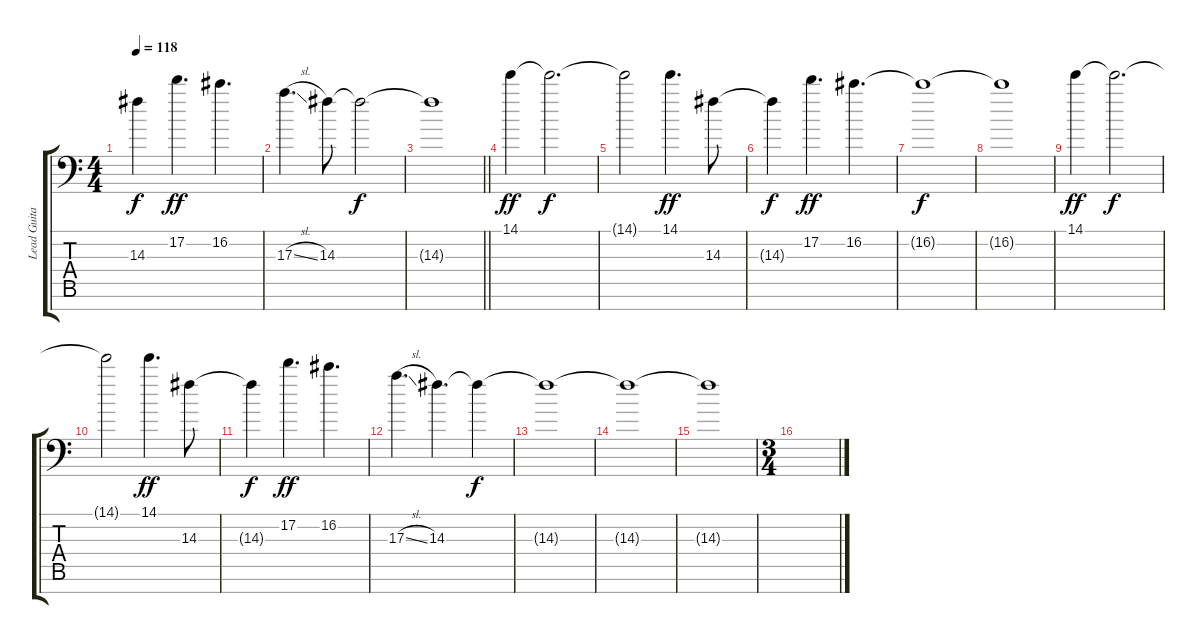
\track ("Lead Guitar #1" "Lead Guita") {instrument overdrivenguitar}
\staff {score tabs}
\tuning (D4 A3 E3 D3 A2 E2 A1) {hide}
\ts (4 4)
\tempo 118
\clef f4
\ks c
14.3{t}.4{dy f} 17.2.4{d dy ff} 16.2.4{d} |
17.3{sl}.4{d} 14.3.8 14.3{t}.2{dy f volume 3} |
\barLineRight lightlight
14.3{t}.1 |
\section ("" "")
14.1.4{dy ff volume 13} 14.1{t}.2{d dy f volume 3} |
14.1{t}.2 14.1.4{d dy ff volume 13} 14.3.8 |
14.3{t}.4{dy f} 17.2.4{d dy ff} 16.2.4{d} |
16.2{t}.1{dy f volume 0} |
16.2{t}.1 |
14.1.4{dy ff volume 13} 14.1{t}.2{d dy f volume 3} |
14.1{t}.2 14.1.4{d dy ff volume 13} 14.3.8 |
14.3{t}.4{dy f} 17.2.4{d dy ff} 16.2.4{d} |
17.3{sl}.4{d} 14.3.4{d} 14.3{t}.4{dy f} |
14.3{t}.1{volume 0} |
14.3{t}.1 |
14.3{t}.1 |
\ts (3 4)
\section ("" "")
